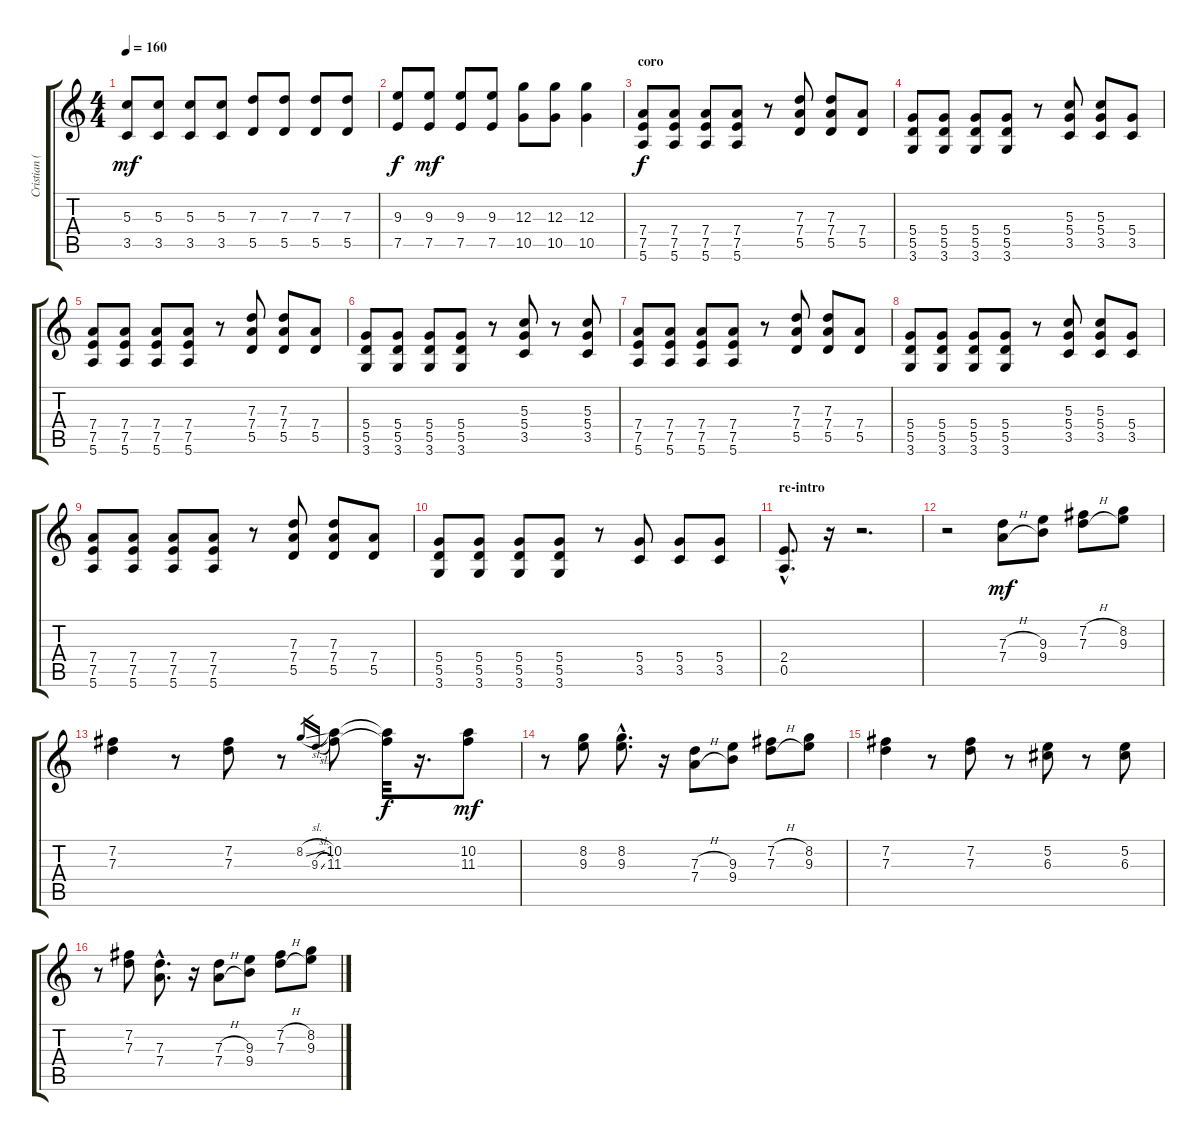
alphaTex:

\track ("Cristian (guitarra)" "Cristian (") {instrument overdrivenguitar}
\staff {score tabs}
\tuning (E4 B3 G3 D3 A2 E2) {hide}
\ts (4 4)
\tempo 160
\clef g2
\ks c
(5.3 3.5).8{dy mf} (5.3 3.5).8 (5.3 3.5).8 (5.3 3.5).8 (7.3 5.5).8 (7.3 5.5).8 (7.3 5.5).8 (7.3 5.5).8 |
(9.3 7.5).8{dy f} (9.3 7.5).8{dy mf} (9.3 7.5).8 (9.3 7.5).8 (12.3 10.5).8 (12.3 10.5).8 (12.3 10.5).4 |
\section ("" "coro")
(7.4 7.5 5.6).8{dy f volume 14 balance 6} (7.4 7.5 5.6).8 (7.4 7.5 5.6).8 (7.4 7.5 5.6).8 r.8 (7.3 7.4 5.5).8 (7.3 7.4 5.5).8 (7.4 5.5).8 |
(5.4 5.5 3.6).8 (5.4 5.5 3.6).8 (5.4 5.5 3.6).8 (5.4 5.5 3.6).8 r.8 (5.3 5.4 3.5).8 (5.3 5.4 3.5).8 (5.4 3.5).8 |
(7.4 7.5 5.6).8 (7.4 7.5 5.6).8 (7.4 7.5 5.6).8 (7.4 7.5 5.6).8 r.8 (7.3 7.4 5.5).8 (7.3 7.4 5.5).8 (7.4 5.5).8 |
(5.4 5.5 3.6).8 (5.4 5.5 3.6).8 (5.4 5.5 3.6).8 (5.4 5.5 3.6).8 r.8 (5.3 5.4 3.5).8 r.8 (5.3 5.4 3.5).8 |
(7.4 7.5 5.6).8 (7.4 7.5 5.6).8 (7.4 7.5 5.6).8 (7.4 7.5 5.6).8 r.8 (7.3 7.4 5.5).8 (7.3 7.4 5.5).8 (7.4 5.5).8 |
(5.4 5.5 3.6).8 (5.4 5.5 3.6).8 (5.4 5.5 3.6).8 (5.4 5.5 3.6).8 r.8 (5.3 5.4 3.5).8 (5.3 5.4 3.5).8 (5.4 3.5).8 |
(7.4 7.5 5.6).8 (7.4 7.5 5.6).8 (7.4 7.5 5.6).8 (7.4 7.5 5.6).8 r.8 (7.3 7.4 5.5).8 (7.3 7.4 5.5).8 (7.4 5.5).8 |
(5.4 5.5 3.6).8 (5.4 5.5 3.6).8 (5.4 5.5 3.6).8 (5.4 5.5 3.6).8 r.8 (5.4 3.5).8 (5.4 3.5).8 (5.4 3.5).8 |
\section ("" "re-intro")
(2.4{hac} 0.5{hac}).8{d} r.16 r.2{d} |
r.2{volume 13 balance 0} (7.3{h} 7.4{h}).8{dy mf} (9.3 9.4).8 (7.2{h} 7.3{h}).8 (8.2 9.3).8 |
(7.2 7.3).4 r.8 (7.2 7.3).8 r.8 8.2{sl}.16{gr} 9.3{sl}.16{gr} (10.2 11.3).8 (10.2{t} 11.3{t}).32{dy f} r.16{d} (10.2 11.3).8{dy mf} |
r.8 (8.2 9.3).8 (8.2{hac} 9.3{hac}).8{d} r.16 (7.3{h} 7.4{h}).8 (9.3 9.4).8 (7.2{h} 7.3{h}).8 (8.2 9.3).8 |
(7.2 7.3).4 r.8 (7.2 7.3).8 r.8 (5.2 6.3).8 r.8 (5.2 6.3).8 |
r.8 (7.2 7.3).8 (7.3{hac} 7.4{hac}).8{d} r.16 (7.3{h} 7.4{h}).8 (9.3 9.4).8 (7.2{h} 7.3{h}).8 (8.2 9.3).8
